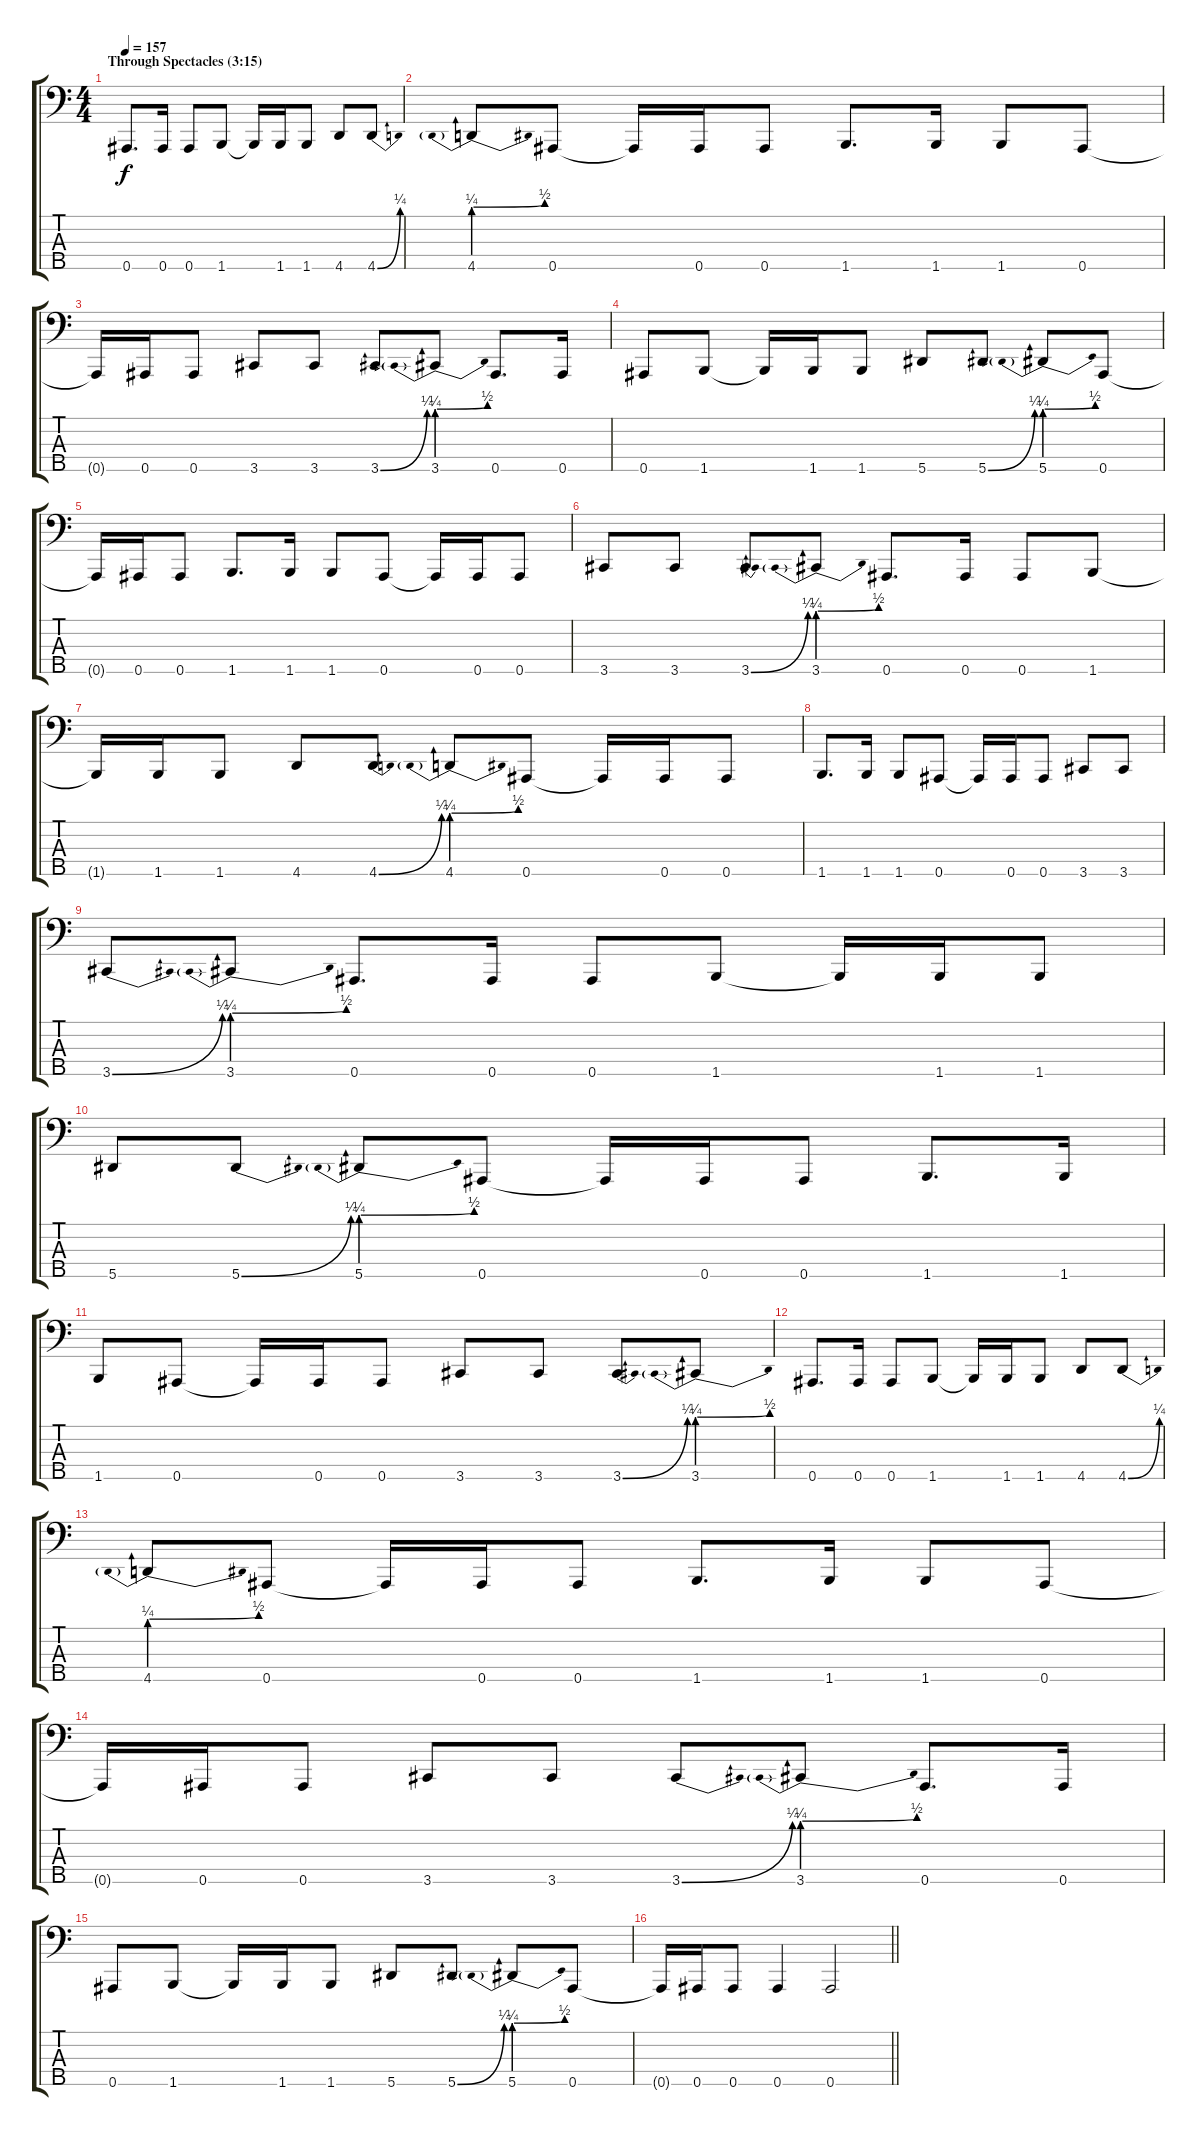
\track "" {instrument electricbasspick}
\staff {score tabs}
\tuning (Ab2 Eb2 Bb1 F1 Bb0) {hide}
\ts (4 4)
\section ("" "Through Spectacles (3:15)")
\tempo 157
\clef f4
\ks c
0.5.8{d dy f} 0.5.16 0.5.8 1.5.8 1.5{t}.16 1.5.16 1.5.8 4.5.8 4.5{be (bend 0 0 60 1)}.8 |
4.5{be (prebendbend 0 1 60 2)}.8 0.5.8 0.5{t}.16 0.5.16 0.5.8 1.5.8{d} 1.5.16 1.5.8 0.5.8 |
0.5{t}.16 0.5.16 0.5.8 3.5.8 3.5.8 3.5{be (bend 0 0 60 1)}.8 3.5{be (prebendbend 0 1 60 2)}.8 0.5.8{d} 0.5.16 |
0.5.8 1.5.8 1.5{t}.16 1.5.16 1.5.8 5.5.8 5.5{be (bend 0 0 60 1)}.8 5.5{be (prebendbend 0 1 60 2)}.8 0.5.8 |
0.5{t}.16 0.5.16 0.5.8 1.5.8{d} 1.5.16 1.5.8 0.5.8 0.5{t}.16 0.5.16 0.5.8 |
3.5.8 3.5.8 3.5{be (bend 0 0 60 1)}.8 3.5{be (prebendbend 0 1 60 2)}.8 0.5.8{d} 0.5.16 0.5.8 1.5.8 |
1.5{t}.16 1.5.16 1.5.8 4.5.8 4.5{be (bend 0 0 60 1)}.8 4.5{be (prebendbend 0 1 60 2)}.8 0.5.8 0.5{t}.16 0.5.16 0.5.8 |
1.5.8{d} 1.5.16 1.5.8 0.5.8 0.5{t}.16 0.5.16 0.5.8 3.5.8 3.5.8 |
3.5{be (bend 0 0 60 1)}.8 3.5{be (prebendbend 0 1 60 2)}.8 0.5.8{d} 0.5.16 0.5.8 1.5.8 1.5{t}.16 1.5.16 1.5.8 |
5.5.8 5.5{be (bend 0 0 60 1)}.8 5.5{be (prebendbend 0 1 60 2)}.8 0.5.8 0.5{t}.16 0.5.16 0.5.8 1.5.8{d} 1.5.16 |
1.5.8 0.5.8 0.5{t}.16 0.5.16 0.5.8 3.5.8 3.5.8 3.5{be (bend 0 0 60 1)}.8 3.5{be (prebendbend 0 1 60 2)}.8 |
0.5.8{d} 0.5.16 0.5.8 1.5.8 1.5{t}.16 1.5.16 1.5.8 4.5.8 4.5{be (bend 0 0 60 1)}.8 |
4.5{be (prebendbend 0 1 60 2)}.8 0.5.8 0.5{t}.16 0.5.16 0.5.8 1.5.8{d} 1.5.16 1.5.8 0.5.8 |
0.5{t}.16 0.5.16 0.5.8 3.5.8 3.5.8 3.5{be (bend 0 0 60 1)}.8 3.5{be (prebendbend 0 1 60 2)}.8 0.5.8{d} 0.5.16 |
0.5.8 1.5.8 1.5{t}.16 1.5.16 1.5.8 5.5.8 5.5{be (bend 0 0 60 1)}.8 5.5{be (prebendbend 0 1 60 2)}.8 0.5.8 |
\barLineRight lightlight
0.5{t}.16 0.5.16 0.5.8 0.5.4 0.5.2
